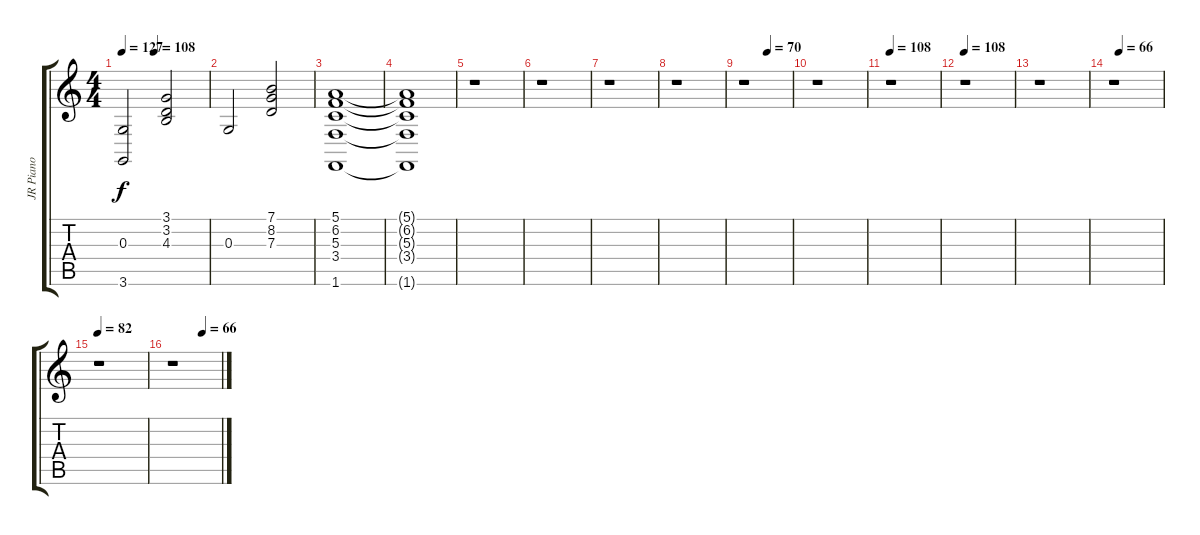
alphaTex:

\track ("JR Piano" "JR Piano") {instrument acousticgrandpiano}
\staff {score tabs}
\tuning (E4 B3 G3 D3 A2 E2) {hide}
\ts (4 4)
\tempo 127
\tempo (108 0.375)
\clef g2
\ks c
(0.3 3.6).2{dy f} (3.1 3.2 4.3).2 |
0.3.2 (7.1 8.2 7.3).2 |
(5.1 6.2 5.3 3.4 1.6).1 |
(5.1{t} 6.2{t} 5.3{t} 3.4{t} 1.6{t}).1 |
r.1 |
r.1 |
r.1 |
r.1 |
\tempo (70 0.5)
r.1 |
r.1 |
\tempo 108
r.1 |
\tempo 108
r.1 |
r.1 |
\tempo (66 0.125)
r.1 |
\tempo 82
r.1 |
\tempo (66 0.625)
r.1
